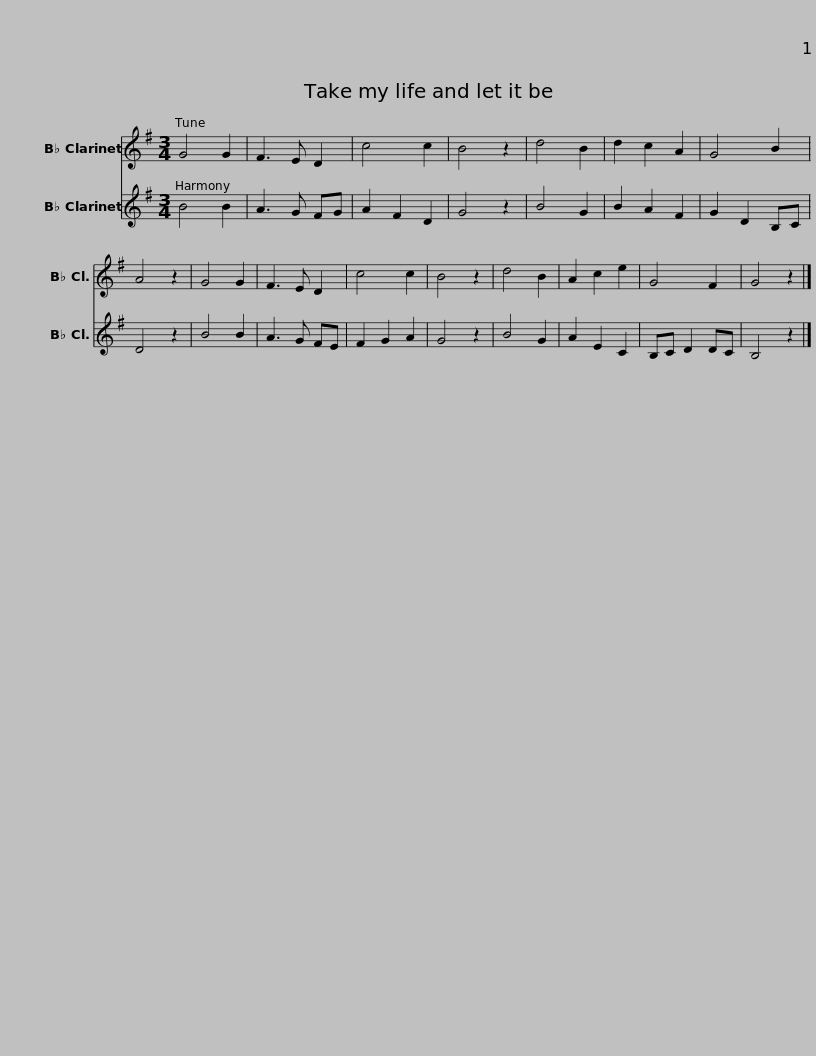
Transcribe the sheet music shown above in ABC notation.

X:1
%%score 1 2
L:1/8
M:3/4
I:linebreak $
K:none
V:1 treble transpose=-2
V:2 treble transpose=-2
V:1
[K:G] G4 G2 | F3 E D2 | c4 c2 | B4 z2 | d4 B2 | %5
 d2 c2 A2 | G4 B2 | A4 z2 | G4 G2 | F3 E D2 |$ %10
 c4 c2 | B4 z2 | d4 B2 | A2 c2 e2 | G4 F2 | %15
 G4 z2 |] %16
V:2
[K:G] B4 B2 | A3 G FG | A2 F2 D2 | G4 z2 | B4 G2 | %5
 B2 A2 F2 | G2 D2 B,C | D4 z2 | B4 B2 | A3 G FE |$ %10
 F2 G2 A2 | G4 z2 | B4 G2 | A2 E2 C2 | B,C D2 DC | %15
 B,4 z2 |] %16
